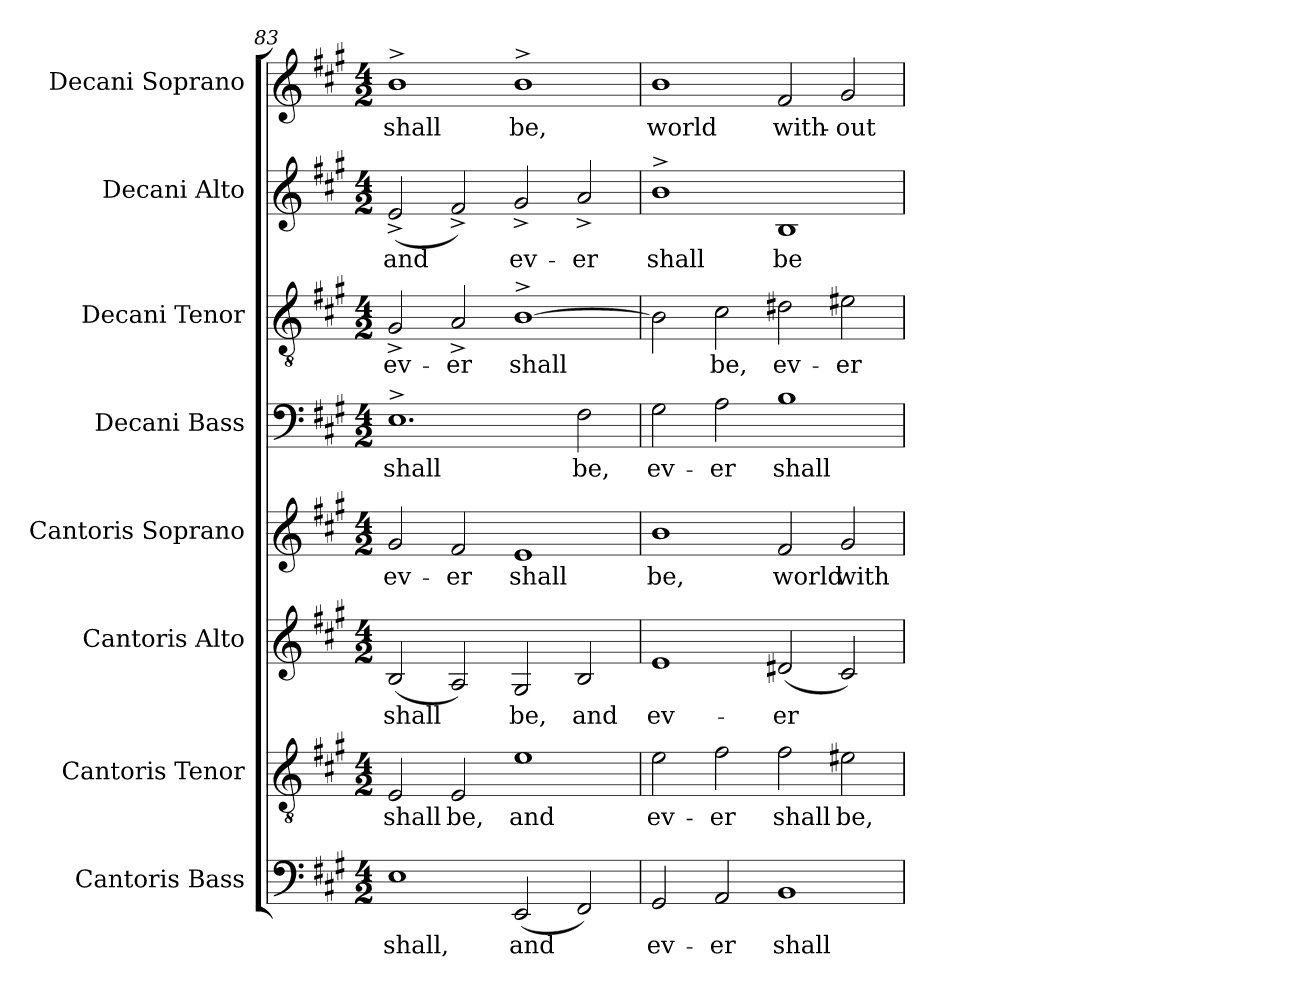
**kern	**text	**kern	**text	**kern	**text	**kern	**text	**kern	**text	**kern	**text	**kern	**text	**kern	**text
*part8	*part8	*part7	*part7	*part6	*part6	*part5	*part5	*part4	*part4	*part3	*part3	*part2	*part2	*part1	*part1
*staff8	*staff8	*staff7	*staff7	*staff6	*staff6	*staff5	*staff5	*staff4	*staff4	*staff3	*staff3	*staff2	*staff2	*staff1	*staff1
*I"Cantoris Bass	*	*I"Cantoris Tenor	*	*I"Cantoris Alto	*	*I"Cantoris Soprano	*	*I"Decani Bass	*	*I"Decani Tenor	*	*I"Decani Alto	*	*I"Decani Soprano	*
*I'Can B.	*	*I'Can T.	*	*I'Can A.	*	*I'Can S.	*	*I'Dec B.	*	*I'Dec T.	*	*I'Dec A.	*	*I'Dec S.	*
*clefF4	*	*clefGv2	*	*clefG2	*	*clefG2	*	*clefF4	*	*clefGv2	*	*clefG2	*	*clefG2	*
*	*	*ITrd7c12	*	*	*	*	*	*	*	*ITrd7c12	*	*	*	*	*
*k[f#c#g#]	*	*k[f#c#g#]	*	*k[f#c#g#]	*	*k[f#c#g#]	*	*k[f#c#g#]	*	*k[f#c#g#]	*	*k[f#c#g#]	*	*k[f#c#g#]	*
*A:	*	*A:	*	*A:	*	*A:	*	*A:	*	*A:	*	*A:	*	*A:	*
*M4/2	*	*M4/2	*	*M4/2	*	*M4/2	*	*M4/2	*	*M4/2	*	*M4/2	*	*M4/2	*
=83	=83	=83	=83	=83	=83	=83	=83	=83	=83	=83	=83	=83	=83	=83	=83
!	!LO:LY:b:color=#000000	!	!	!	!	!	!	!	!	!	!	!	!	!	!
!	!	!	!LO:LY:b:color=#000000	!	!	!	!	!	!	!	!	!	!	!	!
!	!	!	!	!	!LO:LY:b:color=#000000	!	!	!	!	!	!	!	!	!	!
!	!	!	!	!	!	!	!LO:LY:b:color=#000000	!	!	!	!	!	!	!	!
!	!	!	!	!	!	!	!	!	!LO:LY:b:color=#000000	!	!	!	!	!	!
!	!	!	!	!	!	!	!	!	!	!	!LO:LY:b:color=#000000	!	!	!	!
!	!	!	!	!	!	!	!	!	!	!	!	!	!LO:LY:b:color=#000000	!	!
!	!	!	!	!	!	!	!	!	!	!	!	!	!	!	!LO:LY:b:color=#000000
1Ei	shall,	2EEi/	shall	(2Bi/	shall	2g#i/	ev-	1.E^i	shall	2GG#^i/	ev-	(2e^i/	and	1b^i	shall
!	!	!	!LO:LY:b:color=#000000	!	!	!	!	!	!	!	!	!	!	!	!
!	!	!	!	!	!	!	!LO:LY:b:color=#000000	!	!	!	!	!	!	!	!
!	!	!	!	!	!	!	!	!	!	!	!LO:LY:b:color=#000000	!	!	!	!
.	.	2EEi/	be,	2Ai/)	.	2f#i/	-er	.	.	2AA^i/	-er	2f#^i/)	.	.	.
!	!LO:LY:b:color=#000000	!	!	!	!	!	!	!	!	!	!	!	!	!	!
!	!	!	!LO:LY:b:color=#000000	!	!	!	!	!	!	!	!	!	!	!	!
!	!	!	!	!	!LO:LY:b:color=#000000	!	!	!	!	!	!	!	!	!	!
!	!	!	!	!	!	!	!LO:LY:b:color=#000000	!	!	!	!	!	!	!	!
!	!	!	!	!	!	!	!	!	!	!	!LO:LY:b:color=#000000	!	!	!	!
!	!	!	!	!	!	!	!	!	!	!	!	!	!LO:LY:b:color=#000000	!	!
!	!	!	!	!	!	!	!	!	!	!	!	!	!	!	!LO:LY:b:color=#000000
(2EEi/	and	1Ei	and	2G#i/	be,	1ei	shall	.	.	[1BB^i	shall	2g#^i/	ev-	1b^i	be,
!	!	!	!	!	!LO:LY:b:color=#000000	!	!	!	!	!	!	!	!	!	!
!	!	!	!	!	!	!	!	!	!LO:LY:b:color=#000000	!	!	!	!	!	!
!	!	!	!	!	!	!	!	!	!	!	!	!	!LO:LY:b:color=#000000	!	!
2FF#i/)	.	.	.	2Bi/	and	.	.	2F#i\	be,	.	.	2a^i/	-er	.	.
=84	=84	=84	=84	=84	=84	=84	=84	=84	=84	=84	=84	=84	=84	=84	=84
!	!LO:LY:b:color=#000000	!	!	!	!	!	!	!	!	!	!	!	!	!	!
!	!	!	!LO:LY:b:color=#000000	!	!	!	!	!	!	!	!	!	!	!	!
!	!	!	!	!	!LO:LY:b:color=#000000	!	!	!	!	!	!	!	!	!	!
!	!	!	!	!	!	!	!LO:LY:b:color=#000000	!	!	!	!	!	!	!	!
!	!	!	!	!	!	!	!	!	!LO:LY:b:color=#000000	!	!	!	!	!	!
!	!	!	!	!	!	!	!	!	!	!	!	!	!LO:LY:b:color=#000000	!	!
!	!	!	!	!	!	!	!	!	!	!	!	!	!	!	!LO:LY:b:color=#000000
2GG#i/	ev-	2Ei\	ev-	1ei	ev-	1bi	be,	2G#i\	ev-	2BBi\]	.	1b^i	shall	1bi	world
!	!LO:LY:b:color=#000000	!	!	!	!	!	!	!	!	!	!	!	!	!	!
!	!	!	!LO:LY:b:color=#000000	!	!	!	!	!	!	!	!	!	!	!	!
!	!	!	!	!	!	!	!	!	!LO:LY:b:color=#000000	!	!	!	!	!	!
!	!	!	!	!	!	!	!	!	!	!	!LO:LY:b:color=#000000	!	!	!	!
2AAi/	-er	2F#i\	-er	.	.	.	.	2Ai\	-er	2C#i\	be,	.	.	.	.
!	!LO:LY:b:color=#000000	!	!	!	!	!	!	!	!	!	!	!	!	!	!
!	!	!	!LO:LY:b:color=#000000	!	!	!	!	!	!	!	!	!	!	!	!
!	!	!	!	!	!LO:LY:b:color=#000000	!	!	!	!	!	!	!	!	!	!
!	!	!	!	!	!	!	!LO:LY:b:color=#000000	!	!	!	!	!	!	!	!
!	!	!	!	!	!	!	!	!	!LO:LY:b:color=#000000	!	!	!	!	!	!
!	!	!	!	!	!	!	!	!	!	!	!LO:LY:b:color=#000000	!	!	!	!
!	!	!	!	!	!	!	!	!	!	!	!	!	!LO:LY:b:color=#000000	!	!
!	!	!	!	!	!	!	!	!	!	!	!	!	!	!	!LO:LY:b:color=#000000
1BBi	shall	2F#i\	shall	(2d#Xi/	-er	2f#i/	world	1Bi	shall	2D#Xi\	ev-	1Bi	be	2f#i/	with-
!	!	!	!LO:LY:b:color=#000000	!	!	!	!	!	!	!	!	!	!	!	!
!	!	!	!	!	!	!	!LO:LY:b:color=#000000	!	!	!	!	!	!	!	!
!	!	!	!	!	!	!	!	!	!	!	!LO:LY:b:color=#000000	!	!	!	!
!	!	!	!	!	!	!	!	!	!	!	!	!	!	!	!LO:LY:b:color=#000000
.	.	2E#Xi\	be,	2c#i/)	.	2g#i/	with-	.	.	2E#Xi\	-er	.	.	2g#i/	-out
=	=	=	=	=	=	=	=	=	=	=	=	=	=	=	=
*-	*-	*-	*-	*-	*-	*-	*-	*-	*-	*-	*-	*-	*-	*-	*-
